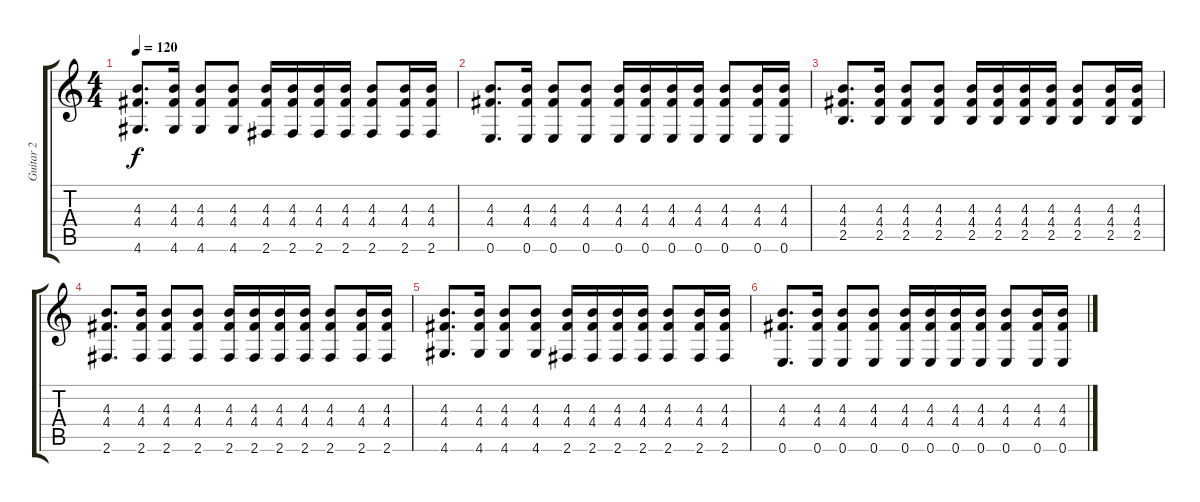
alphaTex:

\track ("Guitar 2" "Guitar 2") {instrument overdrivenguitar}
\staff {score tabs}
\tuning (E4 B3 G3 D3 A2 E2) {hide}
\ts (4 4)
\tempo 120
\clef g2
\ks c
(4.3 4.4 4.6).8{d dy f} (4.3 4.4 4.6).16 (4.3 4.4 4.6).8 (4.3 4.4 4.6).8 (4.3 4.4 2.6).16 (4.3 4.4 2.6).16 (4.3 4.4 2.6).16 (4.3 4.4 2.6).16 (4.3 4.4 2.6).8 (4.3 4.4 2.6).16 (4.3 4.4 2.6).16 |
(4.3 4.4 0.6).8{d} (4.3 4.4 0.6).16 (4.3 4.4 0.6).8 (4.3 4.4 0.6).8 (4.3 4.4 0.6).16 (4.3 4.4 0.6).16 (4.3 4.4 0.6).16 (4.3 4.4 0.6).16 (4.3 4.4 0.6).8 (4.3 4.4 0.6).16 (4.3 4.4 0.6).16 |
(4.3 4.4 2.5).8{d} (4.3 4.4 2.5).16 (4.3 4.4 2.5).8 (4.3 4.4 2.5).8 (4.3 4.4 2.5).16 (4.3 4.4 2.5).16 (4.3 4.4 2.5).16 (4.3 4.4 2.5).16 (4.3 4.4 2.5).8 (4.3 4.4 2.5).16 (4.3 4.4 2.5).16 |
(4.3 4.4 2.6).8{d} (4.3 4.4 2.6).16 (4.3 4.4 2.6).8 (4.3 4.4 2.6).8 (4.3 4.4 2.6).16 (4.3 4.4 2.6).16 (4.3 4.4 2.6).16 (4.3 4.4 2.6).16 (4.3 4.4 2.6).8 (4.3 4.4 2.6).16 (4.3 4.4 2.6).16 |
(4.3 4.4 4.6).8{d} (4.3 4.4 4.6).16 (4.3 4.4 4.6).8 (4.3 4.4 4.6).8 (4.3 4.4 2.6).16 (4.3 4.4 2.6).16 (4.3 4.4 2.6).16 (4.3 4.4 2.6).16 (4.3 4.4 2.6).8 (4.3 4.4 2.6).16 (4.3 4.4 2.6).16 |
(4.3 4.4 0.6).8{d} (4.3 4.4 0.6).16 (4.3 4.4 0.6).8 (4.3 4.4 0.6).8 (4.3 4.4 0.6).16 (4.3 4.4 0.6).16 (4.3 4.4 0.6).16 (4.3 4.4 0.6).16 (4.3 4.4 0.6).8 (4.3 4.4 0.6).16 (4.3 4.4 0.6).16
